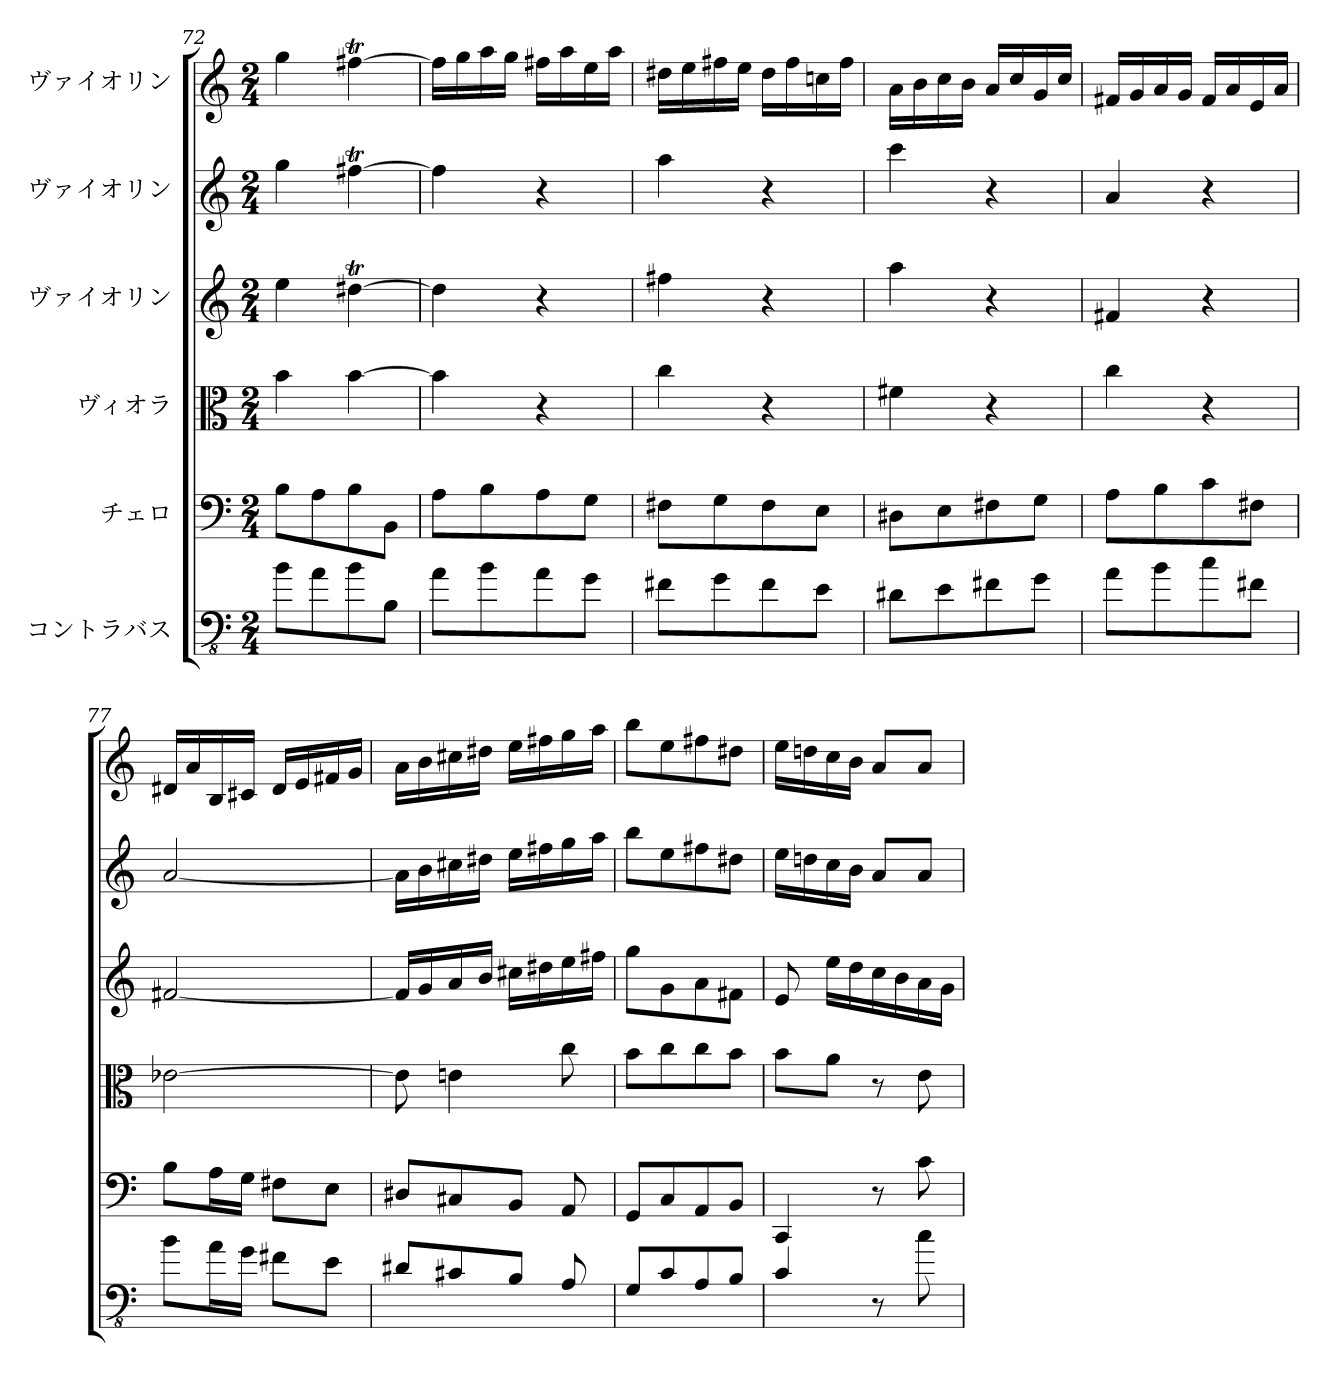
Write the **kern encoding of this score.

**kern	**kern	**kern	**kern	**kern	**kern
*part6	*part5	*part4	*part3	*part2	*part1
*staff6	*staff5	*staff4	*staff3	*staff2	*staff1
*I"コントラバス	*I"チェロ	*I"ヴィオラ	*I"ヴァイオリン	*I"ヴァイオリン	*I"ヴァイオリン
*clefFv4	*clefF4	*clefC3	*clefG2	*clefG2	*clefG2
*ITrd7c12	*	*	*	*	*
*k[]	*k[]	*k[]	*k[]	*k[]	*k[]
*M2/4	*M2/4	*M2/4	*M2/4	*M2/4	*M2/4
=72	=72	=72	=72	=72	=72
8BB\L	8B\L	4b\	4ee\	4gg\	4gg\
8AA\	8A\	.	.	.	.
8BB\	8B\	[4b\	[4dd#Xt\	[4ff#Xt\	[4ff#Xt\
8BBB\J	8BB\J	.	.	.	.
=73	=73	=73	=73	=73	=73
8AA\L	8A\L	4b\]	4dd#\]	4ff#\]	16ff#\LL]
.	.	.	.	.	16gg\
8BB\	8B\	.	.	.	16aa\
.	.	.	.	.	16gg\JJ
8AA\	8A\	4r	4r	4r	16ff#X\LL
.	.	.	.	.	16aa\
8GG\J	8G\J	.	.	.	16ee\
.	.	.	.	.	16aa\JJ
=74	=74	=74	=74	=74	=74
8FF#X\L	8F#X\L	4cc\	4ff#X\	4aa\	16dd#X\LL
.	.	.	.	.	16ee\
8GG\	8G\	.	.	.	16ff#X\
.	.	.	.	.	16ee\JJ
8FF#\	8F#\	4r	4r	4r	16dd#\LL
.	.	.	.	.	16ff#\
8EE\J	8E\J	.	.	.	16ccn\
.	.	.	.	.	16ff#\JJ
!!LO:PB:g=z
=75	=75	=75	=75	=75	=75
8DD#X\L	8D#X\L	4f#X\	4aa\	4ccc\	16a\LL
.	.	.	.	.	16b\
8EE\	8E\	.	.	.	16cc\
.	.	.	.	.	16b\JJ
8FF#X\	8F#X\	4r	4r	4r	16a/LL
.	.	.	.	.	16cc/
8GG\J	8G\J	.	.	.	16g/
.	.	.	.	.	16cc/JJ
=76	=76	=76	=76	=76	=76
8AA\L	8A\L	4cc\	4f#X/	4a/	16f#X/LL
.	.	.	.	.	16g/
8BB\	8B\	.	.	.	16a/
.	.	.	.	.	16g/JJ
8C\	8c\	4r	4r	4r	16f#/LL
.	.	.	.	.	16a/
8FF#X\J	8F#X\J	.	.	.	16e/
.	.	.	.	.	16a/JJ
=77	=77	=77	=77	=77	=77
8BB\L	8B\L	[2e-X\	[2f#X/	[2a/	16d#X/LL
.	.	.	.	.	16a/
16AA\L	16A\L	.	.	.	16B/
16GG\JJ	16G\JJ	.	.	.	16c#X/JJ
8FF#X\L	8F#X\L	.	.	.	16d#/LL
.	.	.	.	.	16e/
8EE\J	8E\J	.	.	.	16f#X/
.	.	.	.	.	16g/JJ
=78	=78	=78	=78	=78	=78
8DD#X/L	8D#X/L	8e-\]	16f#/LL]	16a\LL]	16a\LL
.	.	.	16g/	16b\	16b\
8CC#X/	8C#X/	4en\	16a/	16cc#X\	16cc#X\
.	.	.	16b/JJ	16dd#X\JJ	16dd#X\JJ
8BBB/J	8BB/J	.	16cc#X\LL	16ee\LL	16ee\LL
.	.	.	16dd#X\	16ff#X\	16ff#X\
8AAA/	8AA/	8cc\	16ee\	16gg\	16gg\
.	.	.	16ff#X\JJ	16aa\JJ	16aa\JJ
=79	=79	=79	=79	=79	=79
8GGG/L	8GG/L	8b\L	8gg\L	8bb\L	8bb\L
8CC/	8C/	8cc\	8g\	8ee\	8ee\
8AAA/	8AA/	8cc\	8a\	8ff#X\	8ff#X\
8BBB/J	8BB/J	8b\J	8f#X\J	8dd#X\J	8dd#X\J
!!LO:LB:g=z
=80	=80	=80	=80	=80	=80
4CC/	4CC/	8b\L	8e/	16ee\LL	16ee\LL
.	.	.	.	16ddn\	16ddn\
.	.	8a\J	16ee\LL	16cc\	16cc\
.	.	.	16dd\	16b\JJ	16b\JJ
8r	8r	8r	16cc\	8a/L	8a/L
.	.	.	16b\	.	.
8C\	8c\	8e\	16a\	8a/J	8a/J
.	.	.	16g\JJ	.	.
=	=	=	=	=	=
*-	*-	*-	*-	*-	*-
